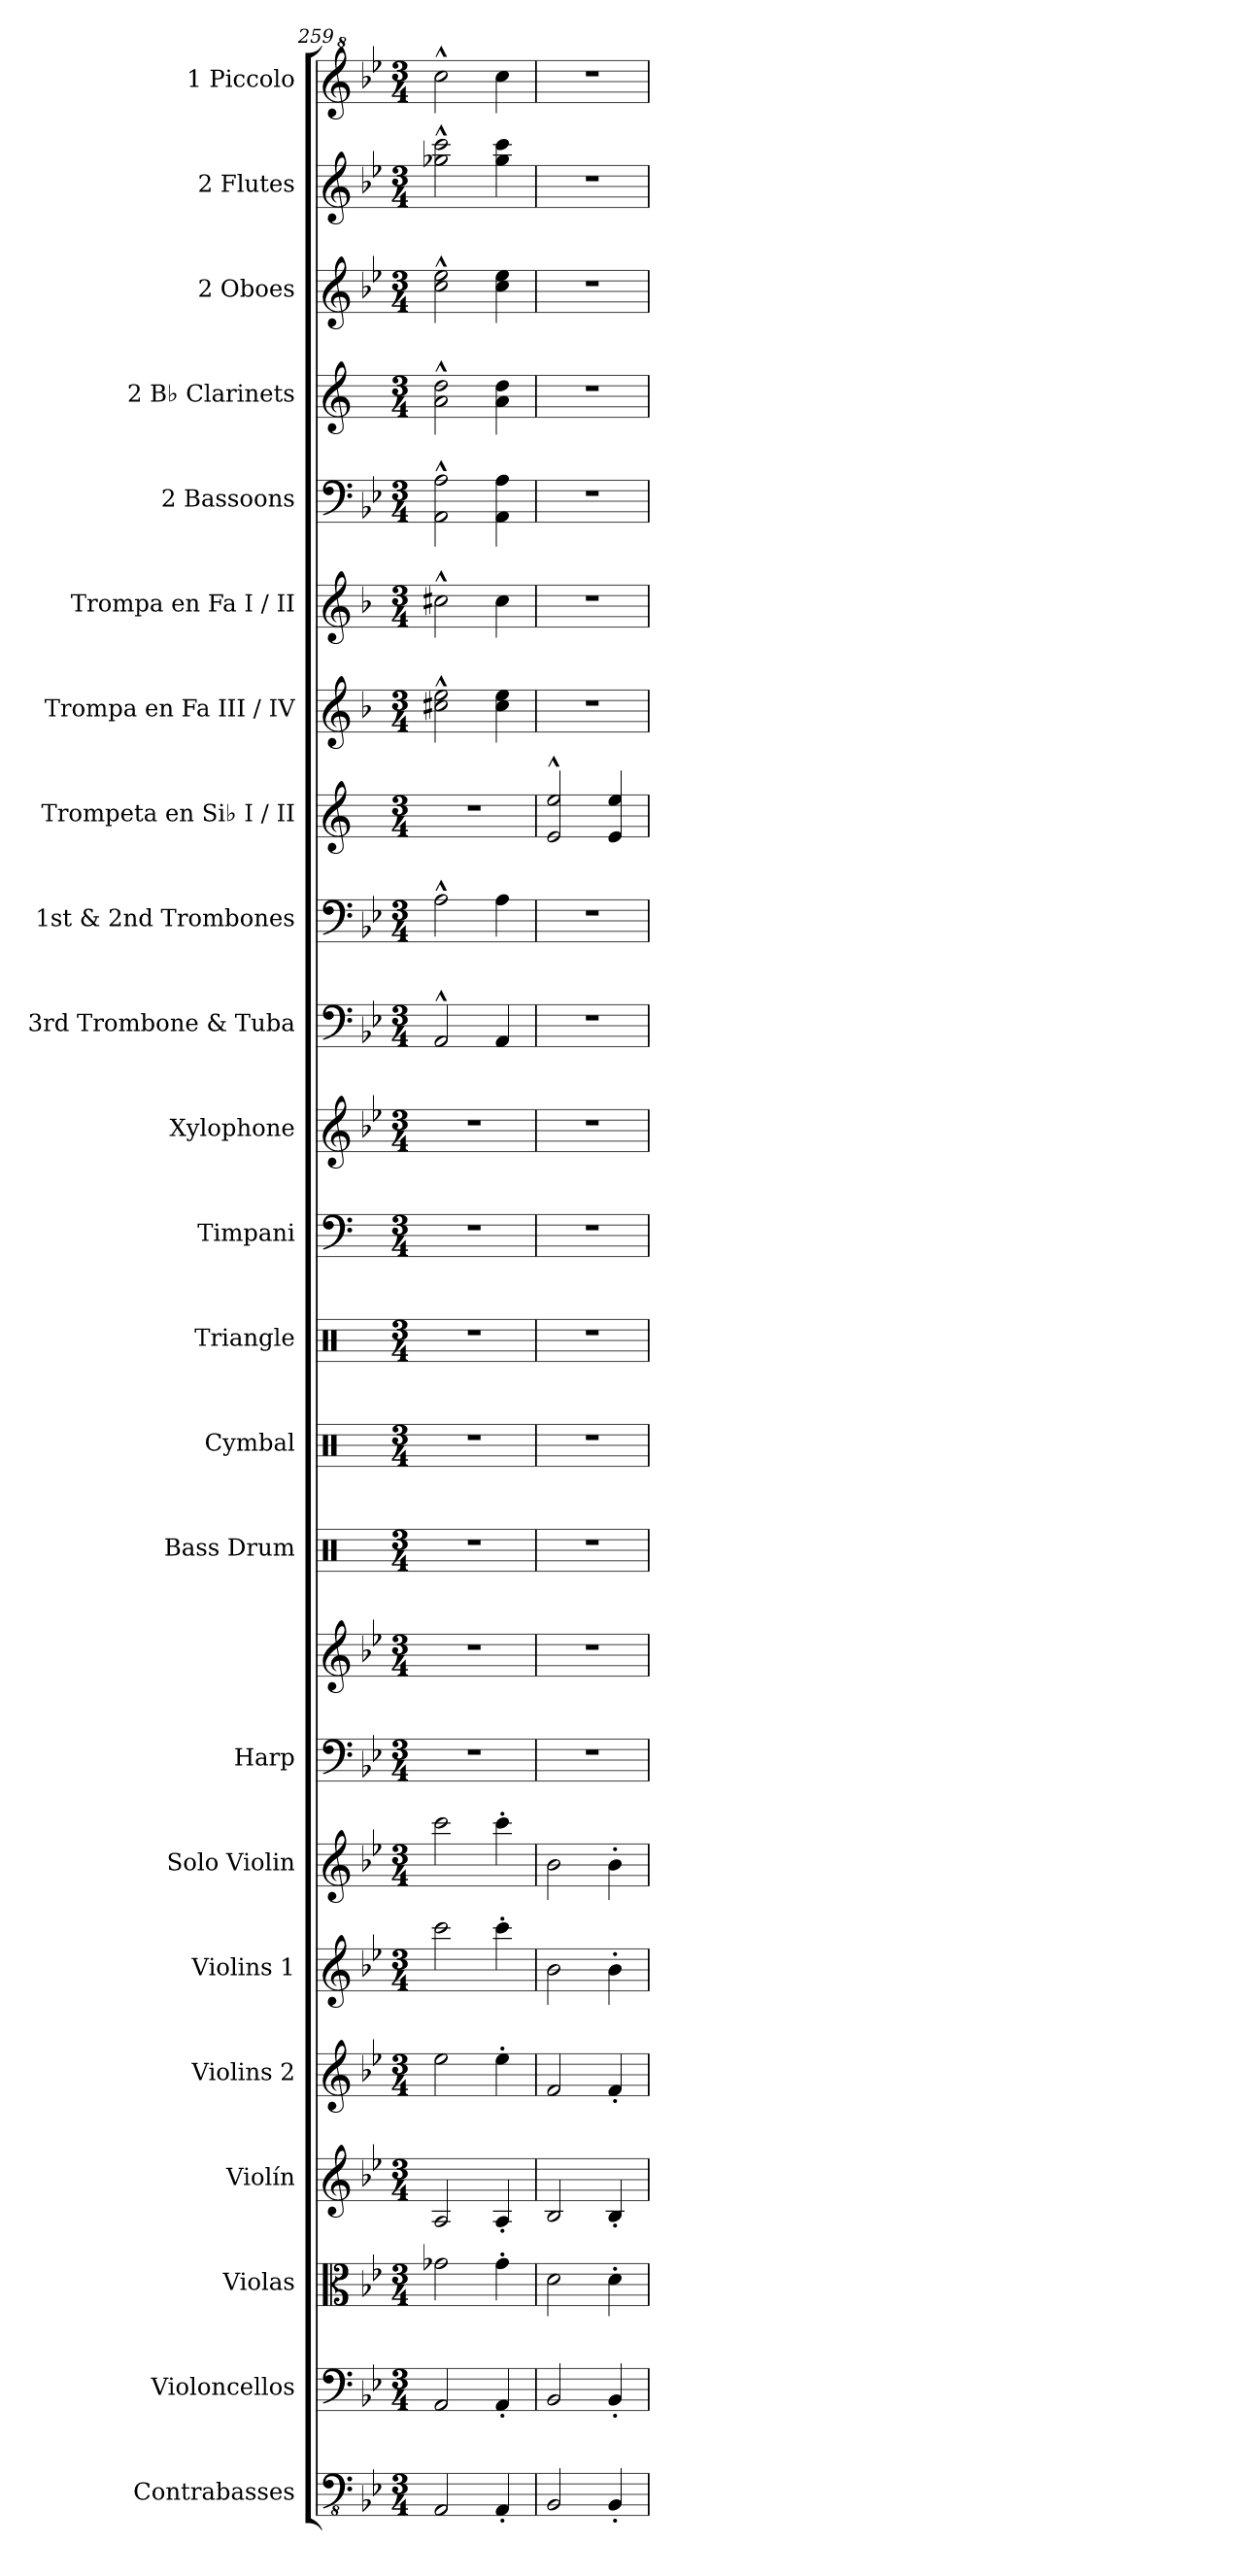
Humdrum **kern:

**kern	**kern	**kern	**kern	**kern	**kern	**kern	**kern	**kern	**kern	**kern	**kern	**kern	**kern	**kern	**kern	**kern	**kern	**kern	**kern	**kern	**kern	**kern	**kern
*part23	*part22	*part21	*part20	*part19	*part18	*part17	*part16	*part16	*part15	*part14	*part13	*part12	*part11	*part10	*part9	*part8	*part7	*part6	*part5	*part4	*part3	*part2	*part1
*staff24	*staff23	*staff22	*staff21	*staff20	*staff19	*staff18	*staff17	*staff16	*staff15	*staff14	*staff13	*staff12	*staff11	*staff10	*staff9	*staff8	*staff7	*staff6	*staff5	*staff4	*staff3	*staff2	*staff1
*I"Contrabasses	*I"Violoncellos	*I"Violas	*I"Violín	*I"Violins 2	*I"Violins 1	*I"Solo Violin	*I"Harp	*	*I"Bass Drum	*I"Cymbal	*I"Triangle	*I"Timpani	*I"Xylophone	*I"3rd Trombone     &amp; Tuba	*I"1st &amp; 2nd Trombones	*I"Trompeta en Si♭  I / II	*I"Trompa en Fa   III / IV	*I"Trompa en Fa I / II	*I"2 Bassoons	*I"2 B♭ Clarinets	*I"2 Oboes	*I"2 Flutes	*I"1 Piccolo
*I'Cbs.	*I'Vlcs.	*I'Vlas.	*I'Vln.	*I'Vlns. 2	*I'Vlns. 1	*I'S. Vln.	*I'Hrp.	*	*I'B. Dr.	*I'Cym.	*I'Trgl.	*I'Timp.	*I'Xyl.	*I'3rd Trb. &amp; Tba.	*I'1st &amp; 2nd    Trbs.	*I'Tpt. Si♭  I / II	*I'Trmp. Fa   III / IV	*I'Trmp. Fa I / II	*I'2 Bsns.	*I'2 B♭ Cls.	*I'2 Obs.	*I'2 Fls.	*I'1 Picc.
*clefFv4	*clefF4	*clefC3	*clefG2	*clefG2	*clefG2	*clefG2	*clefF4	*clefG2	*clefX	*clefX	*clefX	*clefF4	*clefG2	*clefF4	*clefF4	*clefG2	*clefG2	*clefG2	*clefF4	*clefG2	*clefG2	*clefG2	*clefG^2
*	*	*	*	*	*	*	*	*	*	*	*	*	*ITrd-7c-12	*	*	*ITrd1c2	*ITrd4c7	*ITrd4c7	*	*ITrd1c2	*	*	*ITrd-7c-12
*k[b-e-]	*k[b-e-]	*k[b-e-]	*k[b-e-]	*k[b-e-]	*k[b-e-]	*k[b-e-]	*k[b-e-]	*k[b-e-]	*k[]	*k[]	*k[]	*k[]	*k[b-e-]	*k[b-e-]	*k[b-e-]	*k[b-e-]	*k[b-e-]	*k[b-e-]	*k[b-e-]	*k[b-e-]	*k[b-e-]	*k[b-e-]	*k[b-e-]
*M3/4	*M3/4	*M3/4	*M3/4	*M3/4	*M3/4	*M3/4	*M3/4	*M3/4	*M3/4	*M3/4	*M3/4	*M3/4	*M3/4	*M3/4	*M3/4	*M3/4	*M3/4	*M3/4	*M3/4	*M3/4	*M3/4	*M3/4	*M3/4
=259	=259	=259	=259	=259	=259	=259	=259	=259	=259	=259	=259	=259	=259	=259	=259	=259	=259	=259	=259	=259	=259	=259	=259
2AAA/	2AA/	2g-X\	2A/	2ee-\	2ccc\	2ccc\	2.r	2.r	2.r	2.r	2.r	2.r	2.r	2AA^^/	2A^^\	2.r	2f#X\^^ 2a\^^	2f#X^^\	2AA\^^ 2A\^^	2g\^^ 2cc\^^	2cc\^^ 2ee-\^^	2gg-X\^^ 2ccc\^^	2cccc^^\
4AAA'/	4AA'/	4g-'\	4A'/	4ee-'\	4ccc'\	4ccc'\	.	.	.	.	.	.	.	4AA/	4A\	.	4f#\ 4a\	4f#\	4AA\ 4A\	4g\ 4cc\	4cc\ 4ee-\	4gg-\ 4ccc\	4cccc\
=260	=260	=260	=260	=260	=260	=260	=260	=260	=260	=260	=260	=260	=260	=260	=260	=260	=260	=260	=260	=260	=260	=260	=260
2BBB-/	2BB-/	2d\	2B-/	2f/	2b-\	2b-\	2.r	2.r	2.r	2.r	2.r	2.r	2.r	2.r	2.r	2d/^^ 2dd/^^	2.r	2.r	2.r	2.r	2.r	2.r	2.r
4BBB-'/	4BB-'/	4d'\	4B-'/	4f'/	4b-'\	4b-'\	.	.	.	.	.	.	.	.	.	4d/ 4dd/	.	.	.	.	.	.	.
=	=	=	=	=	=	=	=	=	=	=	=	=	=	=	=	=	=	=	=	=	=	=	=
*-	*-	*-	*-	*-	*-	*-	*-	*-	*-	*-	*-	*-	*-	*-	*-	*-	*-	*-	*-	*-	*-	*-	*-
